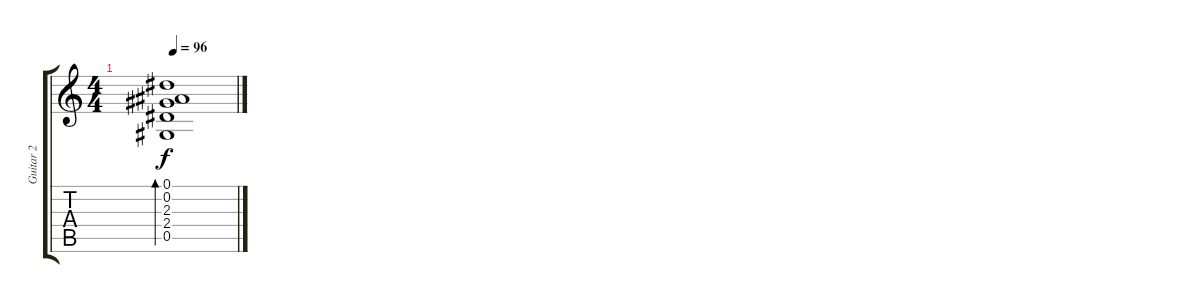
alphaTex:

\track ("Guitar 2" "Guitar 2") {instrument acousticguitarsteel}
\staff {score tabs}
\tuning (Eb4 Bb3 Gb3 Db3 Ab2 Eb2) {hide}
\ts (4 4)
\tempo 96
\clef g2
\ks c
(0.1 0.2 2.3 2.4 0.5).1{bd 60 dy f}
